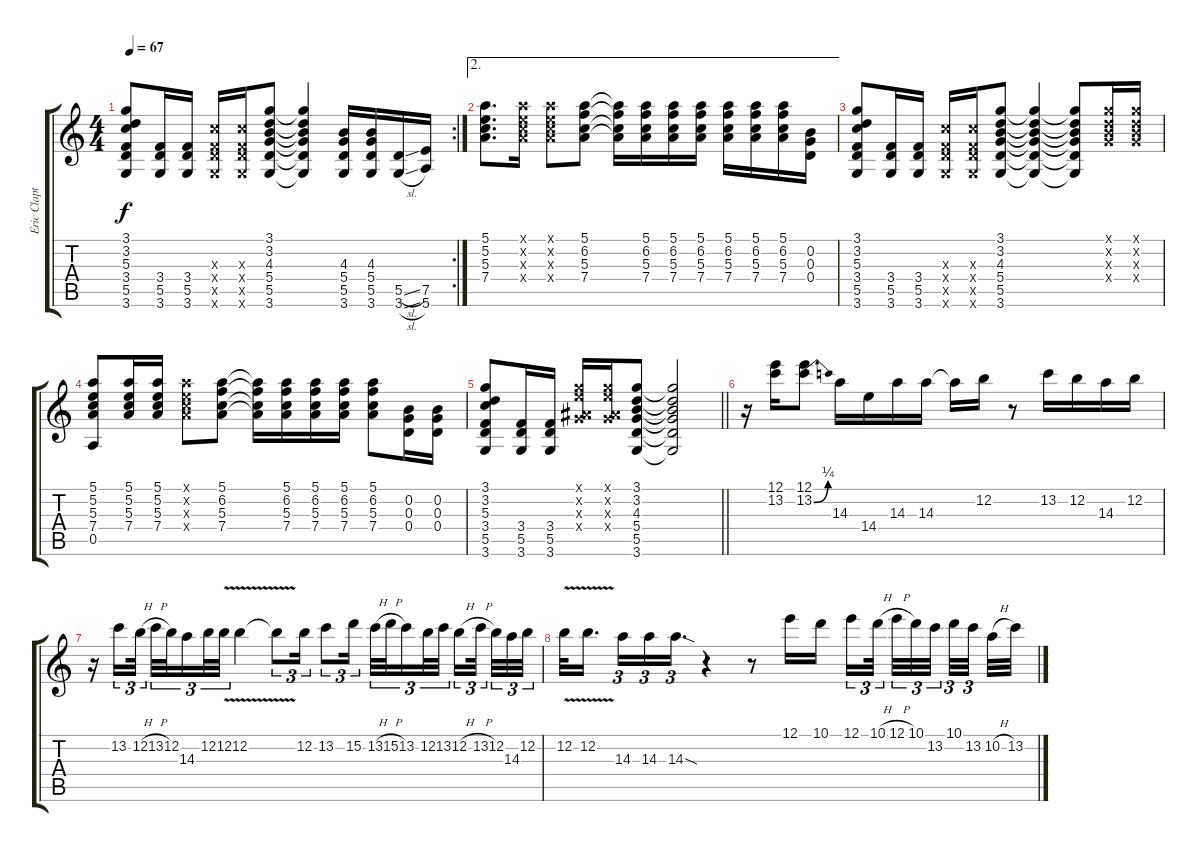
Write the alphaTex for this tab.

\track ("Eric Clapton" "Eric Clapt") {instrument acousticguitarsteel}
\staff {score tabs}
\tuning (E4 B3 G3 D3 A2 E2) {hide}
\rc 2
\ts (4 4)
\tempo 67
\clef g2
\ks c
(3.1 3.2 5.3 3.4 5.5 3.6).8{dy f} (3.4 5.5 3.6).16 (3.4 5.5 3.6).16 (5.3{x} 3.4{x} 5.5{x} 3.6{x}).16 (5.3{x} 3.4{x} 5.5{x} 3.6{x}).16 (3.1 3.2 4.3 5.4 5.5 3.6).8 (3.1{t} 3.2{t} 4.3{t} 5.4{t} 5.5{t} 3.6{t}).4 (4.3 5.4 5.5 3.6).16 (4.3 5.4 5.5 3.6).16 (5.5{sl} 3.6{sl}).16 (7.5 5.6).16 |
\ae 2
(5.1 5.2 5.3 7.4).8{d} (5.1{x} 5.2{x} 5.3{x} 7.4{x}).16 (5.1{x} 5.2{x} 5.3{x} 7.4{x}).8 (5.1 6.2 5.3 7.4).8 (5.1{t} 6.2{t} 5.3{t} 7.4{t}).16 (5.1 6.2 5.3 7.4).16 (5.1 6.2 5.3 7.4).16 (5.1 6.2 5.3 7.4).16 (5.1 6.2 5.3 7.4).16 (5.1 6.2 5.3 7.4).16 (5.1 6.2 5.3 7.4).16 (0.2 0.3 0.4).16 |
(3.1 3.2 5.3 3.4 5.5 3.6).8 (3.4 5.5 3.6).16 (3.4 5.5 3.6).16 (5.3{x} 3.4{x} 5.5{x} 3.6{x}).16 (5.3{x} 3.4{x} 5.5{x} 3.6{x}).16 (3.1 3.2 4.3 5.4 5.5 3.6).8 (3.1{t} 3.2{t} 4.3{t} 5.4{t} 5.5{t} 3.6{t}).4 (3.1{t} 3.2{t} 4.3{t} 5.4{t} 5.5{t} 3.6{t}).8 (3.1{x} 3.2{x} 4.3{x} 5.4{x}).16 (3.1{x} 3.2{x} 4.3{x} 5.4{x}).16 |
(5.1 5.2 5.3 7.4 0.5).8 (5.1 5.2 5.3 7.4).16 (5.1 5.2 5.3 7.4).16 (5.1{x} 5.2{x} 5.3{x} 7.4{x}).8 (5.1 6.2 5.3 7.4).8 (5.1{t} 6.2{t} 5.3{t} 7.4{t}).16 (5.1 6.2 5.3 7.4).16 (5.1 6.2 5.3 7.4).16 (5.1 6.2 5.3 7.4).16 (5.1 6.2 5.3 7.4).8 (0.2 0.3 0.4).16 (0.2 0.3 0.4).16 |
\barLineRight lightlight
(3.1 3.2 5.3 3.4 5.5 3.6).8 (3.4 5.5 3.6).16 (3.4 5.5 3.6).16 (3.1{x} 5.2{x} 3.3{x} 5.4{x}).16 (3.1{x} 5.2{x} 3.3{x} 5.4{x}).16 (3.1 3.2 4.3 5.4 5.5 3.6).8 (3.1{t} 3.2{t} 4.3{t} 5.4{t} 5.5{t} 3.6{t}).2 |
r.16 (12.1 13.2).16 (12.1 13.2{be (bend 0 0 60 1)}).8 14.3.16 14.4.16 14.3.16 14.3.16 14.3{t}.16 12.2.16 r.8 13.2.16 12.2.16 14.3.16 12.2.16 |
r.16 13.2.16{tu (3 2)} 12.2{h}.32{tu (3 2) beam splitsecondary} 13.2{h}.32{tu (3 2)} 12.2.32{tu (3 2)} 14.3.16{tu (3 2)} 12.2.32{tu (3 2)} 12.2{v}.32{tu (3 2)} 12.2{v}.4 12.2{t}.8{tu (3 2)} 12.2.16{tu (3 2)} 13.2.8{tu (3 2)} 15.2.16{tu (3 2)} 13.2{h}.32{tu (3 2)} 15.2{h}.32{tu (3 2)} 13.2.16{tu (3 2)} 12.2.32{tu (3 2)} 13.2.32{tu (3 2) beam splitsecondary} 12.2{h}.16{tu (3 2)} 13.2{h}.32{tu (3 2) beam splitsecondary} 12.2.32{tu (3 2)} 14.3.32{tu (3 2)} 12.2.32{tu (3 2)} |
12.2{v}.32 12.2{v}.16{d beam splitsecondary} 14.3.16{tu (3 2)} 14.3.16{tu (3 2)} 14.3{sod}.16{d tu (3 2)} r.4 r.8 12.1.16 10.1.16 12.1.16{tu (3 2)} 10.1{h}.32{tu (3 2) beam splitsecondary} 12.1{h}.32{tu (3 2)} 10.1.32{tu (3 2)} 13.2.32{tu (3 2) beam splitsecondary} 10.1.32{tu (3 2)} 13.2.32{tu (3 2) beam splitsecondary} 10.2{h}.32 13.2{h}.32
